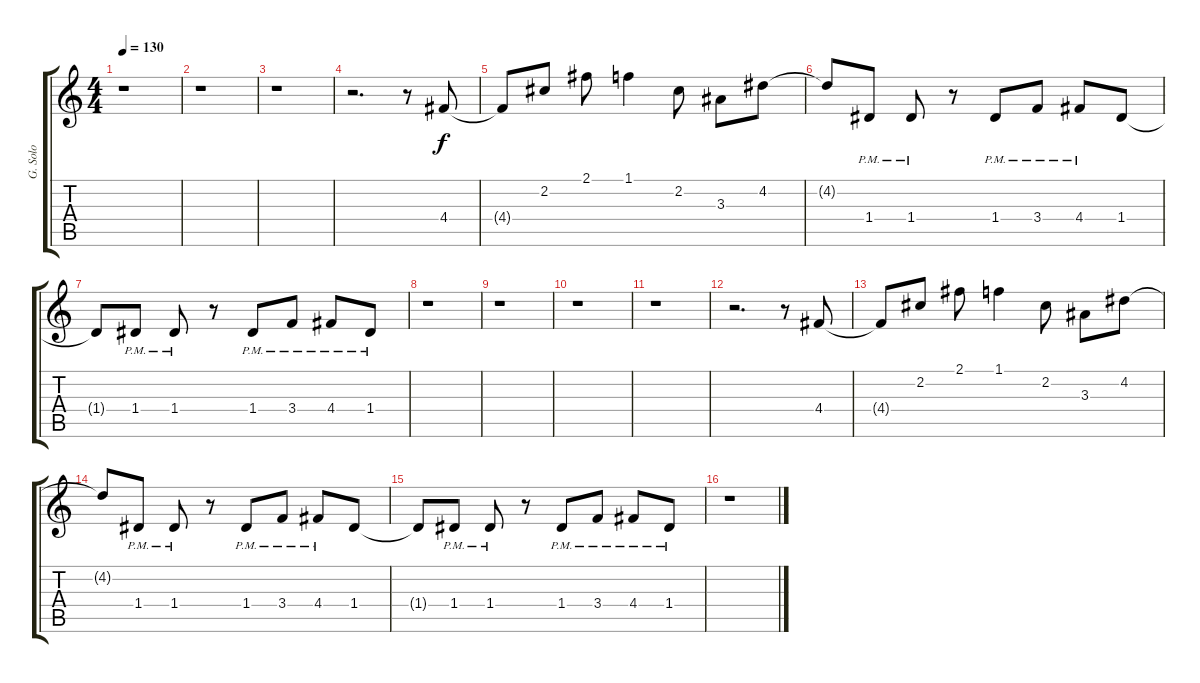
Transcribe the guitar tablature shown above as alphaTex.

\track ("G. Solo" "G. Solo") {instrument overdrivenguitar}
\staff {score tabs}
\tuning (E4 B3 G3 D3 A2 E2) {hide}
\ts (4 4)
\tempo 130
\clef g2
\ks c
r.1{dy f} |
r.1 |
r.1 |
r.2{d} r.8 4.4.8 |
4.4{t}.8 2.2.8 2.1.8 1.1.4 2.2.8 3.3.8 4.2.8 |
4.2{t}.8 1.4{pm}.8 1.4{pm}.8 r.8 1.4{pm}.8 3.4{pm}.8 4.4{pm}.8 1.4.8 |
1.4{t}.8 1.4{pm}.8 1.4{pm}.8 r.8 1.4{pm}.8 3.4{pm}.8 4.4{pm}.8 1.4{pm}.8 |
r.1 |
r.1 |
r.1 |
r.1 |
r.2{d} r.8 4.4.8 |
4.4{t}.8 2.2.8 2.1.8 1.1.4 2.2.8 3.3.8 4.2.8 |
4.2{t}.8 1.4{pm}.8 1.4{pm}.8 r.8 1.4{pm}.8 3.4{pm}.8 4.4{pm}.8 1.4.8 |
1.4{t}.8 1.4{pm}.8 1.4{pm}.8 r.8 1.4{pm}.8 3.4{pm}.8 4.4{pm}.8 1.4{pm}.8 |
r.1
